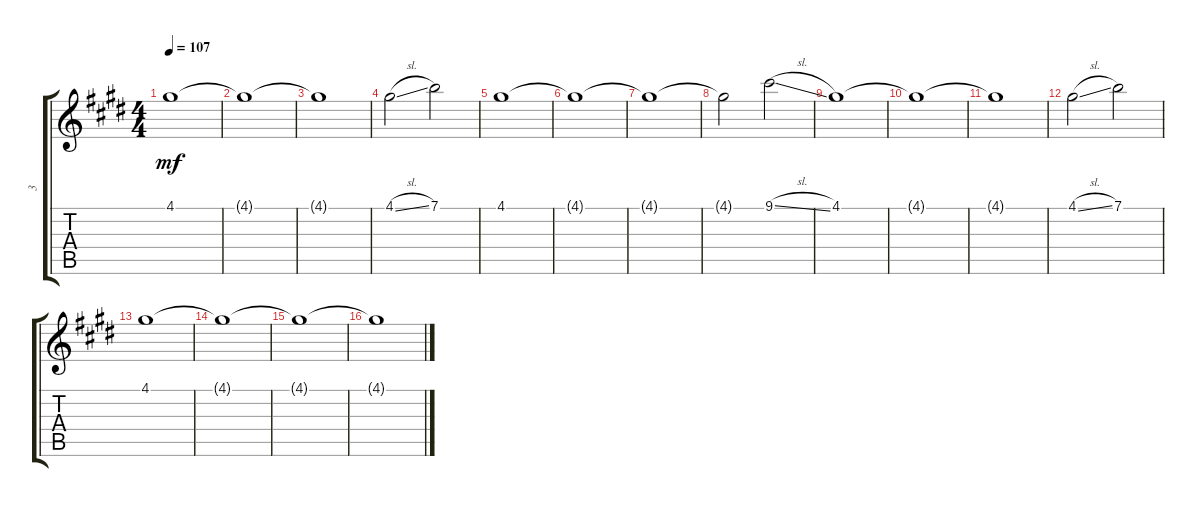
\track ("3" "3") {instrument acousticguitarsteel}
\staff {score tabs}
\tuning (E4 B3 G3 D3 A2 E2) {hide}
\ts (4 4)
\tempo 107
\clef g2
\ks e
4.1.1{dy mf} |
4.1{t}.1 |
4.1{t}.1 |
4.1{sl}.2 7.1.2 |
4.1.1 |
4.1{t}.1 |
4.1{t}.1 |
4.1{t}.2 9.1{sl}.2 |
4.1.1 |
4.1{t}.1 |
4.1{t}.1 |
4.1{sl}.2 7.1.2 |
4.1.1 |
4.1{t}.1 |
4.1{t}.1 |
4.1{t}.1
